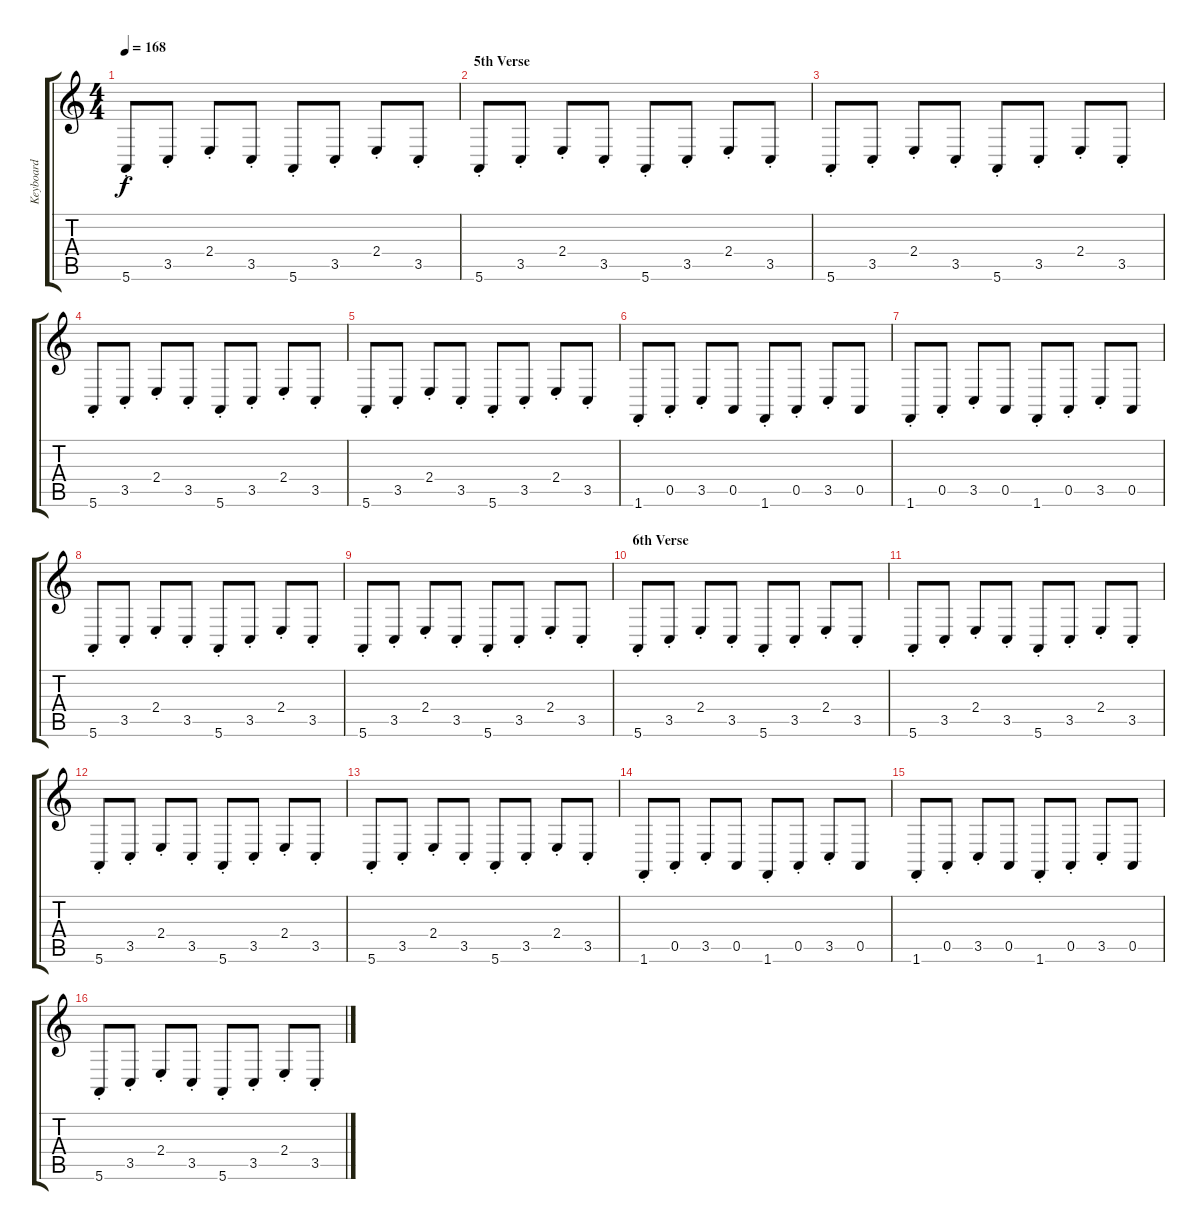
\track ("Keyboard" "Keyboard") {instrument lead1square}
\staff {score tabs}
\tuning (E4 B3 G3 D3 A2 E2) {hide}
\ts (4 4)
\tempo 168
\clef g2
\ks c
5.6{st}.8{dy f} 3.5{st}.8 2.4{st}.8 3.5{st}.8 5.6{st}.8 3.5{st}.8 2.4{st}.8 3.5{st}.8 |
\section ("" "5th Verse")
5.6{st}.8 3.5{st}.8 2.4{st}.8 3.5{st}.8 5.6{st}.8 3.5{st}.8 2.4{st}.8 3.5{st}.8 |
5.6{st}.8 3.5{st}.8 2.4{st}.8 3.5{st}.8 5.6{st}.8 3.5{st}.8 2.4{st}.8 3.5{st}.8 |
5.6{st}.8 3.5{st}.8 2.4{st}.8 3.5{st}.8 5.6{st}.8 3.5{st}.8 2.4{st}.8 3.5{st}.8 |
5.6{st}.8 3.5{st}.8 2.4{st}.8 3.5{st}.8 5.6{st}.8 3.5{st}.8 2.4{st}.8 3.5{st}.8 |
1.6{st}.8 0.5{st}.8 3.5{st}.8 0.5.8 1.6{st}.8 0.5{st}.8 3.5{st}.8 0.5.8 |
1.6{st}.8 0.5{st}.8 3.5{st}.8 0.5.8 1.6{st}.8 0.5{st}.8 3.5{st}.8 0.5.8 |
5.6{st}.8 3.5{st}.8 2.4{st}.8 3.5{st}.8 5.6{st}.8 3.5{st}.8 2.4{st}.8 3.5{st}.8 |
5.6{st}.8 3.5{st}.8 2.4{st}.8 3.5{st}.8 5.6{st}.8 3.5{st}.8 2.4{st}.8 3.5{st}.8 |
\section ("" "6th Verse")
5.6{st}.8 3.5{st}.8 2.4{st}.8 3.5{st}.8 5.6{st}.8 3.5{st}.8 2.4{st}.8 3.5{st}.8 |
5.6{st}.8 3.5{st}.8 2.4{st}.8 3.5{st}.8 5.6{st}.8 3.5{st}.8 2.4{st}.8 3.5{st}.8 |
5.6{st}.8 3.5{st}.8 2.4{st}.8 3.5{st}.8 5.6{st}.8 3.5{st}.8 2.4{st}.8 3.5{st}.8 |
5.6{st}.8 3.5{st}.8 2.4{st}.8 3.5{st}.8 5.6{st}.8 3.5{st}.8 2.4{st}.8 3.5{st}.8 |
1.6{st}.8 0.5{st}.8 3.5{st}.8 0.5.8 1.6{st}.8 0.5{st}.8 3.5{st}.8 0.5.8 |
1.6{st}.8 0.5{st}.8 3.5{st}.8 0.5.8 1.6{st}.8 0.5{st}.8 3.5{st}.8 0.5.8 |
5.6{st}.8 3.5{st}.8 2.4{st}.8 3.5{st}.8 5.6{st}.8 3.5{st}.8 2.4{st}.8 3.5{st}.8
